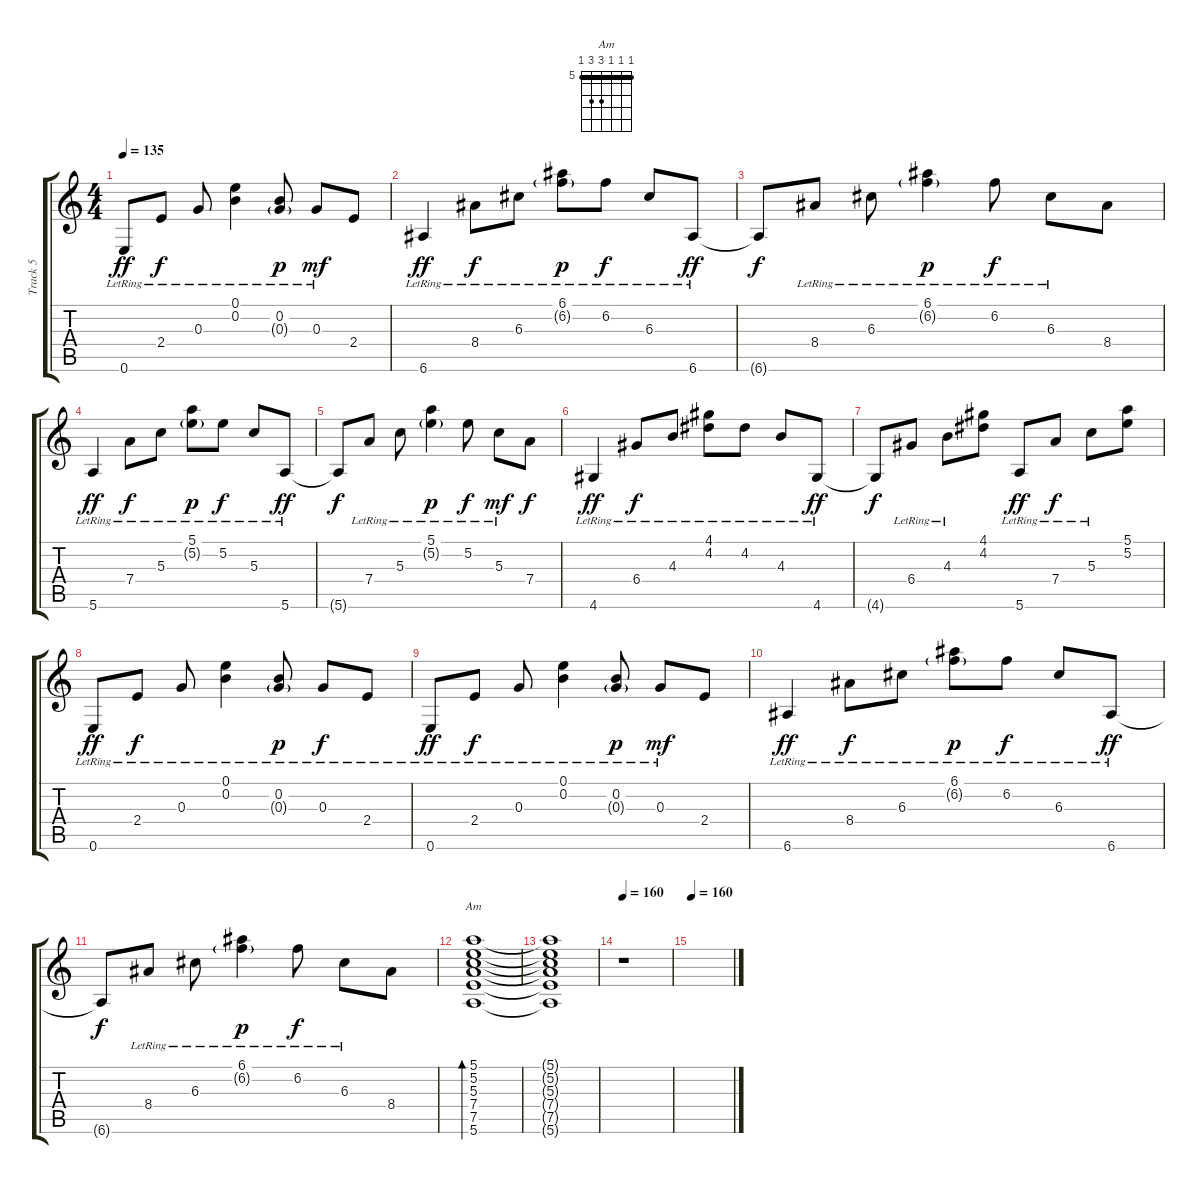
\track ("Track 5" "Track 5") {instrument acousticguitarsteel}
\staff {score tabs}
\tuning (E4 B3 G3 D3 A2 E2) {hide}
\chord ("Am" 5 5 5 7 7 5) {firstfret 5 barre 5}
\ts (4 4)
\tempo 135
\clef g2
\ks c
0.6{lr}.8{dy ff} 2.4{lr}.8{dy f} 0.3{lr}.8 (0.1{lr} 0.2{lr}).4 (0.2{lr} 0.3{g lr}).8{dy p} 0.3{lr}.8{dy mf} 2.4.8 |
6.6{lr}.4{dy ff} 8.4{lr}.8{dy f} 6.3{lr}.8 (6.1{lr} 6.2{g}).8{dy p} 6.2{lr}.8{dy f} 6.3{lr}.8 6.6{lr}.8{dy ff} |
6.6{t}.8{dy f} 8.4{lr}.8 6.3{lr}.8 (6.1{lr} 6.2{g lr}).4{dy p} 6.2{lr}.8{dy f} 6.3{lr}.8 8.4.8 |
5.6{lr}.4{dy ff} 7.4{lr}.8{dy f} 5.3{lr}.8 (5.1{lr} 5.2{g lr}).8{dy p} 5.2{lr}.8{dy f} 5.3{lr}.8 5.6{lr}.8{dy ff} |
5.6{t}.8{dy f} 7.4{lr}.8 5.3{lr}.8 (5.1{lr} 5.2{g}).4{dy p} 5.2{lr}.8{dy f} 5.3{lr}.8{dy mf} 7.4.8{dy f} |
4.6{lr}.4{dy ff} 6.4{lr}.8{dy f} 4.3{lr}.8 (4.1{lr} 4.2).8 4.2{lr}.8 4.3{lr}.8 4.6{lr}.8{dy ff} |
4.6{t}.8{dy f} 6.4{lr}.8 4.3{lr}.8 (4.1 4.2).8 5.6{lr}.8{dy ff} 7.4{lr}.8{dy f} 5.3{lr}.8 (5.1 5.2).8 |
0.6{lr}.8{dy ff} 2.4{lr}.8{dy f} 0.3{lr}.8 (0.1{lr} 0.2{lr}).4 (0.2{lr} 0.3{g lr}).8{dy p} 0.3{lr}.8{dy f} 2.4{lr}.8 |
0.6{lr}.8{dy ff} 2.4{lr}.8{dy f} 0.3{lr}.8 (0.1{lr} 0.2{lr}).4 (0.2{lr} 0.3{g lr}).8{dy p} 0.3{lr}.8{dy mf} 2.4.8 |
6.6{lr}.4{dy ff} 8.4{lr}.8{dy f} 6.3{lr}.8 (6.1{lr} 6.2{g}).8{dy p} 6.2{lr}.8{dy f} 6.3{lr}.8 6.6{lr}.8{dy ff} |
6.6{t}.8{dy f} 8.4{lr}.8 6.3{lr}.8 (6.1{lr} 6.2{g lr}).4{dy p} 6.2{lr}.8{dy f} 6.3{lr}.8 8.4.8 |
(5.1 5.2 5.3 7.4 7.5 5.6).1{bd 240 ch "Am"} |
(5.1{t} 5.2{t} 5.3{t} 7.4{t} 7.5{t} 5.6{t}).1 |
\tempo 160
r.1 |
\tempo 160
